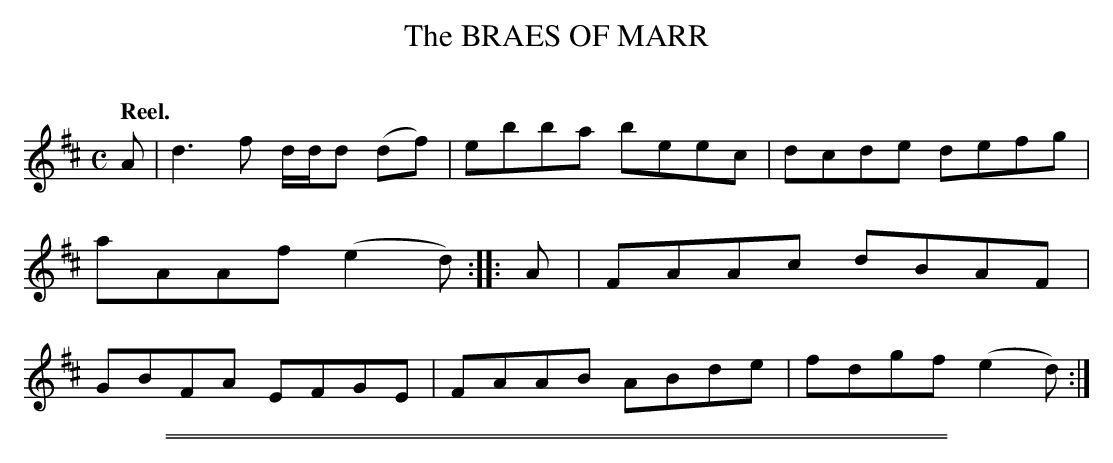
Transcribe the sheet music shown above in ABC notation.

X:1
T: The BRAES OF MARR
C:
Q: "Reel."
M: C
L: 1/8
K: D
A |\
d3f d/d/d (df) | ebba beec |\
dcde defg | aAAf (e2d) ::\
A |\
FAAc dBAF | GBFA EFGE |\
FAAB ABde | fdgf (e2d) :|
